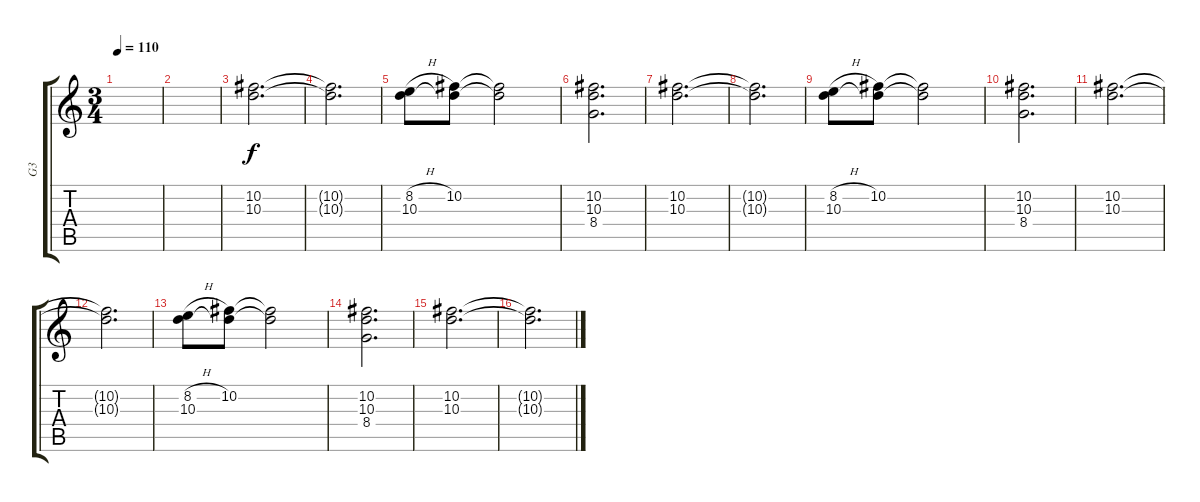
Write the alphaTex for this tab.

\track ("G3" "G3") {instrument electricguitarclean}
\staff {score tabs}
\tuning (Db4 Ab3 E3 B2 Gb2 B1) {hide}
\ts (3 4)
\tempo 110
\clef g2
\ks c
|
|
(10.2 10.3).2{d} |
(10.2{t} 10.3{t}).2{d} |
(8.2{h} 10.3).8 (10.2 10.3{t}).8 (10.2{t} 10.3{t}).2 |
(10.2 10.3 8.4).2{d} |
(10.2 10.3).2{d} |
(10.2{t} 10.3{t}).2{d} |
(8.2{h} 10.3).8 (10.2 10.3{t}).8 (10.2{t} 10.3{t}).2 |
(10.2 10.3 8.4).2{d} |
(10.2 10.3).2{d} |
(10.2{t} 10.3{t}).2{d} |
(8.2{h} 10.3).8 (10.2 10.3{t}).8 (10.2{t} 10.3{t}).2 |
(10.2 10.3 8.4).2{d} |
(10.2 10.3).2{d} |
(10.2{t} 10.3{t}).2{d}
